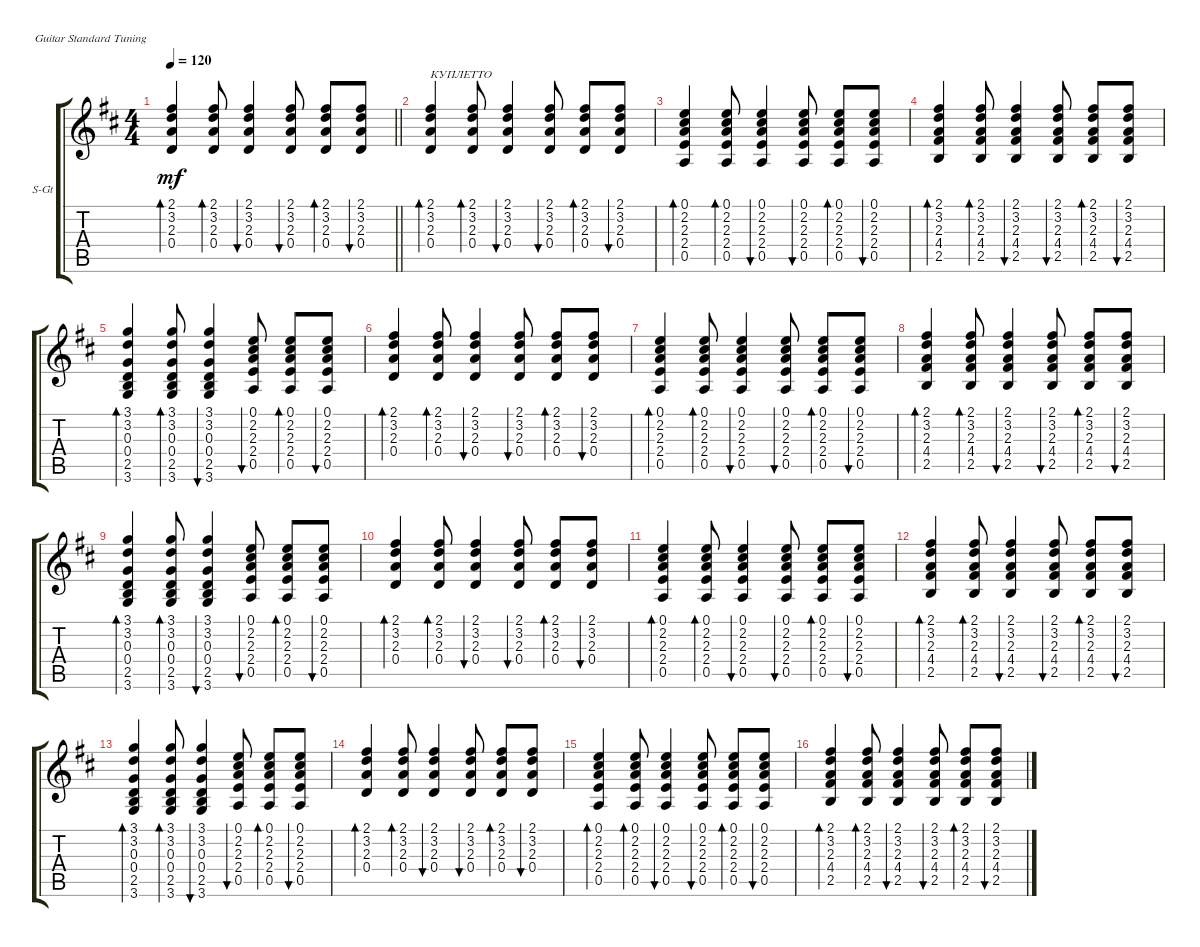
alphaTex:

\defaultSystemsLayout 4
\bracketExtendMode groupsimilarinstruments
\firstSystemTrackNameOrientation horizontal
\otherSystemsTrackNameOrientation horizontal
\track ("ОСНОВНАЯ ГИТАРА" "S-Gt") {instrument acousticguitarsteel}
\staff {score tabs}
\tuning (E4 B3 G3 D3 A2 E2)
\ts (4 4)
\tempo 120
\clef g2
\barLineRight lightlight
\ks d
(0.4 2.3 3.2 2.1).4{bd 30 dy mf} (0.4 2.3 3.2 2.1).8{bd 30} (0.4 2.3 3.2 2.1).4{bu 30} (0.4 2.3 3.2 2.1).8{bu 30} (0.4 2.3 3.2 2.1).8{bd 30} (0.4 2.3 3.2 2.1).8{bu 30} |
(0.4 2.3 3.2 2.1).4{bd 30 txt "КУПЛЕТТО"} (0.4 2.3 3.2 2.1).8{bd 30} (0.4 2.3 3.2 2.1).4{bu 30} (0.4 2.3 3.2 2.1).8{bu 30} (0.4 2.3 3.2 2.1).8{bd 30} (0.4 2.3 3.2 2.1).8{bu 30} |
(0.5 2.4 2.3 2.2 0.1).4{bd 30} (0.5 2.4 2.3 2.2 0.1).8{bd 30} (0.5 2.4 2.3 2.2 0.1).4{bu 30} (0.5 2.4 2.3 2.2 0.1).8{bu 30} (0.5 2.4 2.3 2.2 0.1).8{bd 30} (0.5 2.4 2.3 2.2 0.1).8{bu 30} |
(2.5 4.4 2.3 3.2 2.1).4{bd 30} (2.5 4.4 2.3 3.2 2.1).8{bd 30} (2.5 4.4 2.3 3.2 2.1).4{bu 30} (2.5 4.4 2.3 3.2 2.1).8{bu 30} (2.5 4.4 2.3 3.2 2.1).8{bd 30} (2.5 4.4 2.3 3.2 2.1).8{bu 30} |
(3.6 2.5 0.4 0.3 3.2 3.1).4{bd 30} (3.6 2.5 0.4 0.3 3.2 3.1).8{bd 30} (3.6 2.5 0.4 0.3 3.2 3.1).4{bu 30} (0.5 2.4 2.3 2.2 0.1).8{bu 30} (0.5 2.4 2.3 2.2 0.1).8{bd 30} (0.5 2.4 2.3 2.2 0.1).8{bu 30} |
(0.4 2.3 3.2 2.1).4{bd 30} (0.4 2.3 3.2 2.1).8{bd 30} (0.4 2.3 3.2 2.1).4{bu 30} (0.4 2.3 3.2 2.1).8{bu 30} (0.4 2.3 3.2 2.1).8{bd 30} (0.4 2.3 3.2 2.1).8{bu 30} |
(0.5 2.4 2.3 2.2 0.1).4{bd 30} (0.5 2.4 2.3 2.2 0.1).8{bd 30} (0.5 2.4 2.3 2.2 0.1).4{bu 30} (0.5 2.4 2.3 2.2 0.1).8{bu 30} (0.5 2.4 2.3 2.2 0.1).8{bd 30} (0.5 2.4 2.3 2.2 0.1).8{bu 30} |
(2.5 4.4 2.3 3.2 2.1).4{bd 30} (2.5 4.4 2.3 3.2 2.1).8{bd 30} (2.5 4.4 2.3 3.2 2.1).4{bu 30} (2.5 4.4 2.3 3.2 2.1).8{bu 30} (2.5 4.4 2.3 3.2 2.1).8{bd 30} (2.5 4.4 2.3 3.2 2.1).8{bu 30} |
(3.6 2.5 0.4 0.3 3.2 3.1).4{bd 30} (3.6 2.5 0.4 0.3 3.2 3.1).8{bd 30} (3.6 2.5 0.4 0.3 3.2 3.1).4{bu 30} (0.5 2.4 2.3 2.2 0.1).8{bu 30} (0.5 2.4 2.3 2.2 0.1).8{bd 30} (0.5 2.4 2.3 2.2 0.1).8{bu 30} |
(0.4 2.3 3.2 2.1).4{bd 30} (0.4 2.3 3.2 2.1).8{bd 30} (0.4 2.3 3.2 2.1).4{bu 30} (0.4 2.3 3.2 2.1).8{bu 30} (0.4 2.3 3.2 2.1).8{bd 30} (0.4 2.3 3.2 2.1).8{bu 30} |
(0.5 2.4 2.3 2.2 0.1).4{bd 30} (0.5 2.4 2.3 2.2 0.1).8{bd 30} (0.5 2.4 2.3 2.2 0.1).4{bu 30} (0.5 2.4 2.3 2.2 0.1).8{bu 30} (0.5 2.4 2.3 2.2 0.1).8{bd 30} (0.5 2.4 2.3 2.2 0.1).8{bu 30} |
(2.5 4.4 2.3 3.2 2.1).4{bd 30} (2.5 4.4 2.3 3.2 2.1).8{bd 30} (2.5 4.4 2.3 3.2 2.1).4{bu 30} (2.5 4.4 2.3 3.2 2.1).8{bu 30} (2.5 4.4 2.3 3.2 2.1).8{bd 30} (2.5 4.4 2.3 3.2 2.1).8{bu 30} |
(3.6 2.5 0.4 0.3 3.2 3.1).4{bd 30} (3.6 2.5 0.4 0.3 3.2 3.1).8{bd 30} (3.6 2.5 0.4 0.3 3.2 3.1).4{bu 30} (0.5 2.4 2.3 2.2 0.1).8{bu 30} (0.5 2.4 2.3 2.2 0.1).8{bd 30} (0.5 2.4 2.3 2.2 0.1).8{bu 30} |
(0.4 2.3 3.2 2.1).4{bd 30} (0.4 2.3 3.2 2.1).8{bd 30} (0.4 2.3 3.2 2.1).4{bu 30} (0.4 2.3 3.2 2.1).8{bu 30} (0.4 2.3 3.2 2.1).8{bd 30} (0.4 2.3 3.2 2.1).8{bu 30} |
(0.5 2.4 2.3 2.2 0.1).4{bd 30} (0.5 2.4 2.3 2.2 0.1).8{bd 30} (0.5 2.4 2.3 2.2 0.1).4{bu 30} (0.5 2.4 2.3 2.2 0.1).8{bu 30} (0.5 2.4 2.3 2.2 0.1).8{bd 30} (0.5 2.4 2.3 2.2 0.1).8{bu 30} |
(2.5 4.4 2.3 3.2 2.1).4{bd 30} (2.5 4.4 2.3 3.2 2.1).8{bd 30} (2.5 4.4 2.3 3.2 2.1).4{bu 30} (2.5 4.4 2.3 3.2 2.1).8{bu 30} (2.5 4.4 2.3 3.2 2.1).8{bd 30} (2.5 4.4 2.3 3.2 2.1).8{bu 30}
